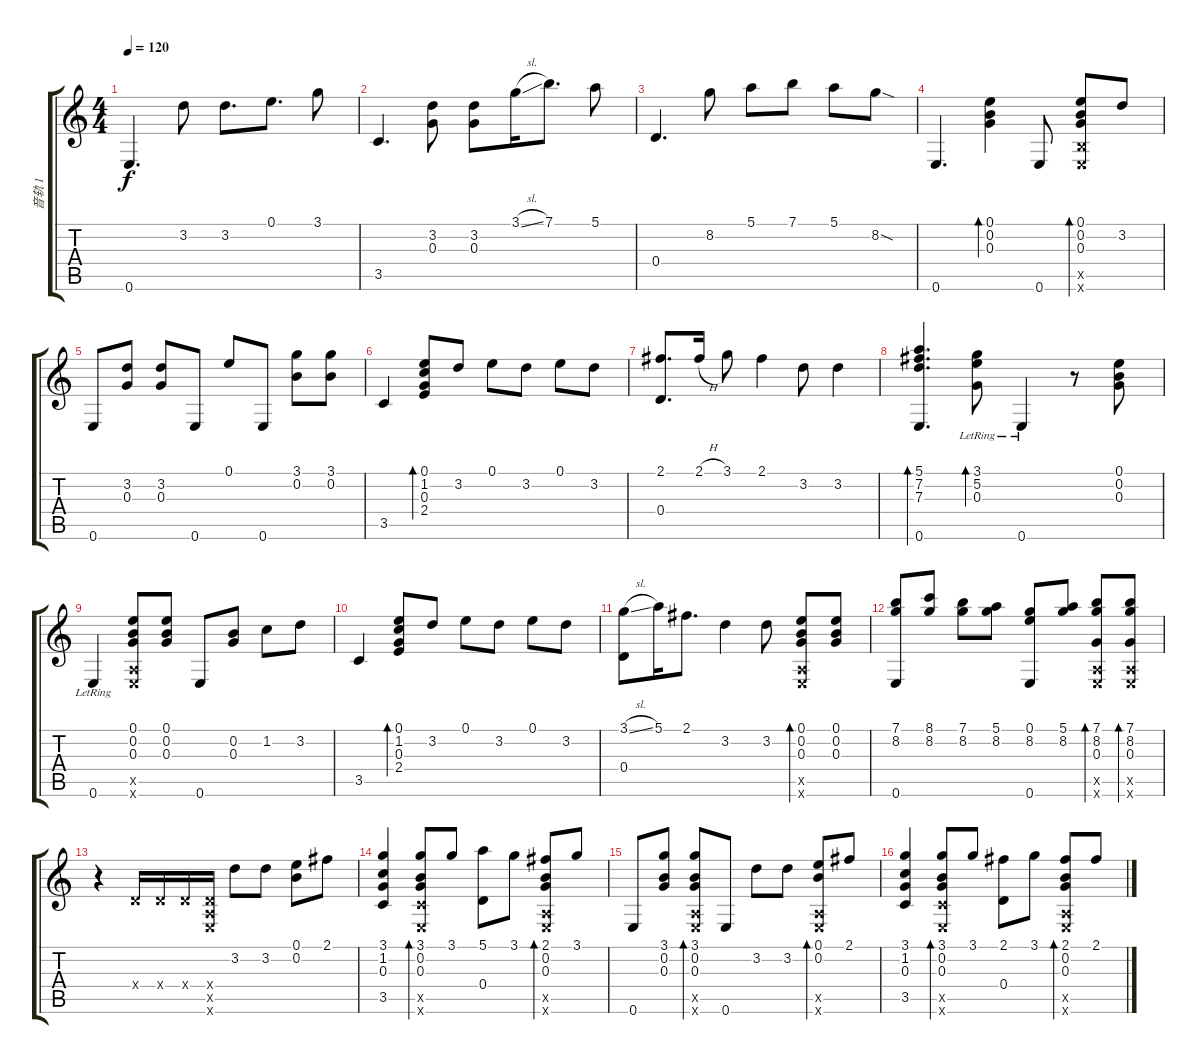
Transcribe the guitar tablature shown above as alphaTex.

\track ("音轨 1" "音轨 1") {instrument acousticguitarsteel}
\staff {score tabs}
\tuning (E4 B3 G3 D3 A2 E2) {hide}
\ts (4 4)
\tempo 120
\clef g2
\ks c
0.6.4{d dy f} 3.2.8 3.2.8{d} 0.1.8{d} 3.1.8 |
3.5.4{d} (3.2 0.3).8 (3.2 0.3).8 3.1{sl}.16 7.1.8{d} 5.1.8 |
0.4.4{d} 8.2.8 5.1.8 7.1.8 5.1.8 8.2{sod}.8 |
0.6.4{d} (0.1 0.2 0.3).4{bd 240} 0.6.8 (0.1 0.2 0.3 2.5{x} 0.6{x}).8{bd 30} 3.2.8 |
0.6.8 (3.2 0.3).8 (3.2 0.3).8 0.6.8 0.1.8 0.6.8 (3.1 0.2).8 (3.1 0.2).8 |
3.5.4 (0.1 1.2 0.3 2.4).8{bd 480} 3.2.8 0.1.8 3.2.8 0.1.8 3.2.8 |
(2.1 0.4).8{d} 2.1{h}.16 3.1.8 2.1.4 3.2.8 3.2.4 |
(5.1 7.2 7.3 0.6).4{d bd 480} (3.1{lr} 5.2 0.3).8{bd 480} 0.6{lr}.4 r.8 (0.1 0.2 0.3).8 |
0.6{lr}.4 (0.1 0.2 0.3 0.5{x} 0.6{x}).8 (0.1 0.2 0.3).8 0.6.8 (0.2 0.3).8 1.2.8 3.2.8 |
3.5.4 (0.1 1.2 0.3 2.4).8{bd 480} 3.2.8 0.1.8 3.2.8 0.1.8 3.2.8 |
(3.1{sl} 0.4).8 5.1.16 2.1.8{d} 3.2.4 3.2.8 (0.1 0.2 0.3 0.5{x} 0.6{x}).8{bd 30} (0.1 0.2 0.3).8 |
(7.1 8.2 0.6).8 (8.1 8.2).8 (7.1 8.2).8 (5.1 8.2).8 (0.1 8.2 0.6).8 (5.1 8.2).8 (7.1 8.2 0.3 0.5{x} 0.6{x}).8{bd 30} (7.1 8.2 0.3 0.5{x} 0.6{x}).8{bd 30} |
r.4 0.4{x}.16 0.4{x}.16 0.4{x}.16 (0.4{x} 0.5{x} 0.6{x}).16 3.2.8 3.2.8 (0.1 0.2).8 2.1.8 |
(3.1 1.2 0.3 3.5).4 (3.1 0.2 0.3 3.5{x} 0.6{x}).8{bd 30} 3.1.8 (5.1 0.4).8 3.1.8 (2.1 0.2 0.3 0.5{x} 0.6{x}).8{bd 30} 3.1.8 |
0.6.8 (3.1 0.2 0.3).8 (3.1 0.2 0.3 0.5{x} 0.6{x}).8{bd 30} 0.6.8 3.2.8 3.2.8 (0.1 0.2 0.5{x} 0.6{x}).8{bd 30} 2.1.8 |
(3.1 1.2 0.3 3.5).4 (3.1 0.2 0.3 3.5{x} 0.6{x}).8{bd 30} 3.1.8 (2.1 0.4).8 3.1.8 (2.1 0.2 0.3 0.5{x} 0.6{x}).8{bd 30} 2.1.8
